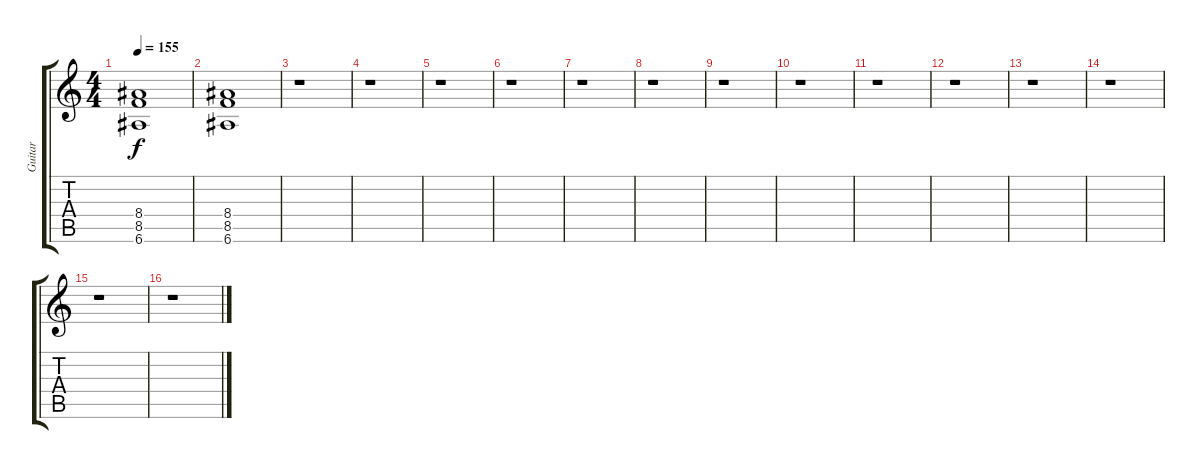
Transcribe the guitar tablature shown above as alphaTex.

\track ("Guitar" "Guitar") {instrument electricguitarclean}
\staff {score tabs}
\tuning (E4 B3 G3 D3 A2 E2) {hide}
\ts (4 4)
\tempo 155
\clef g2
\ks c
(8.4 8.5 6.6).1{dy f} |
(8.4 8.5 6.6).1 |
r.1 |
r.1 |
r.1 |
r.1 |
r.1 |
r.1 |
r.1 |
r.1 |
r.1 |
r.1 |
r.1 |
r.1 |
r.1 |
r.1
